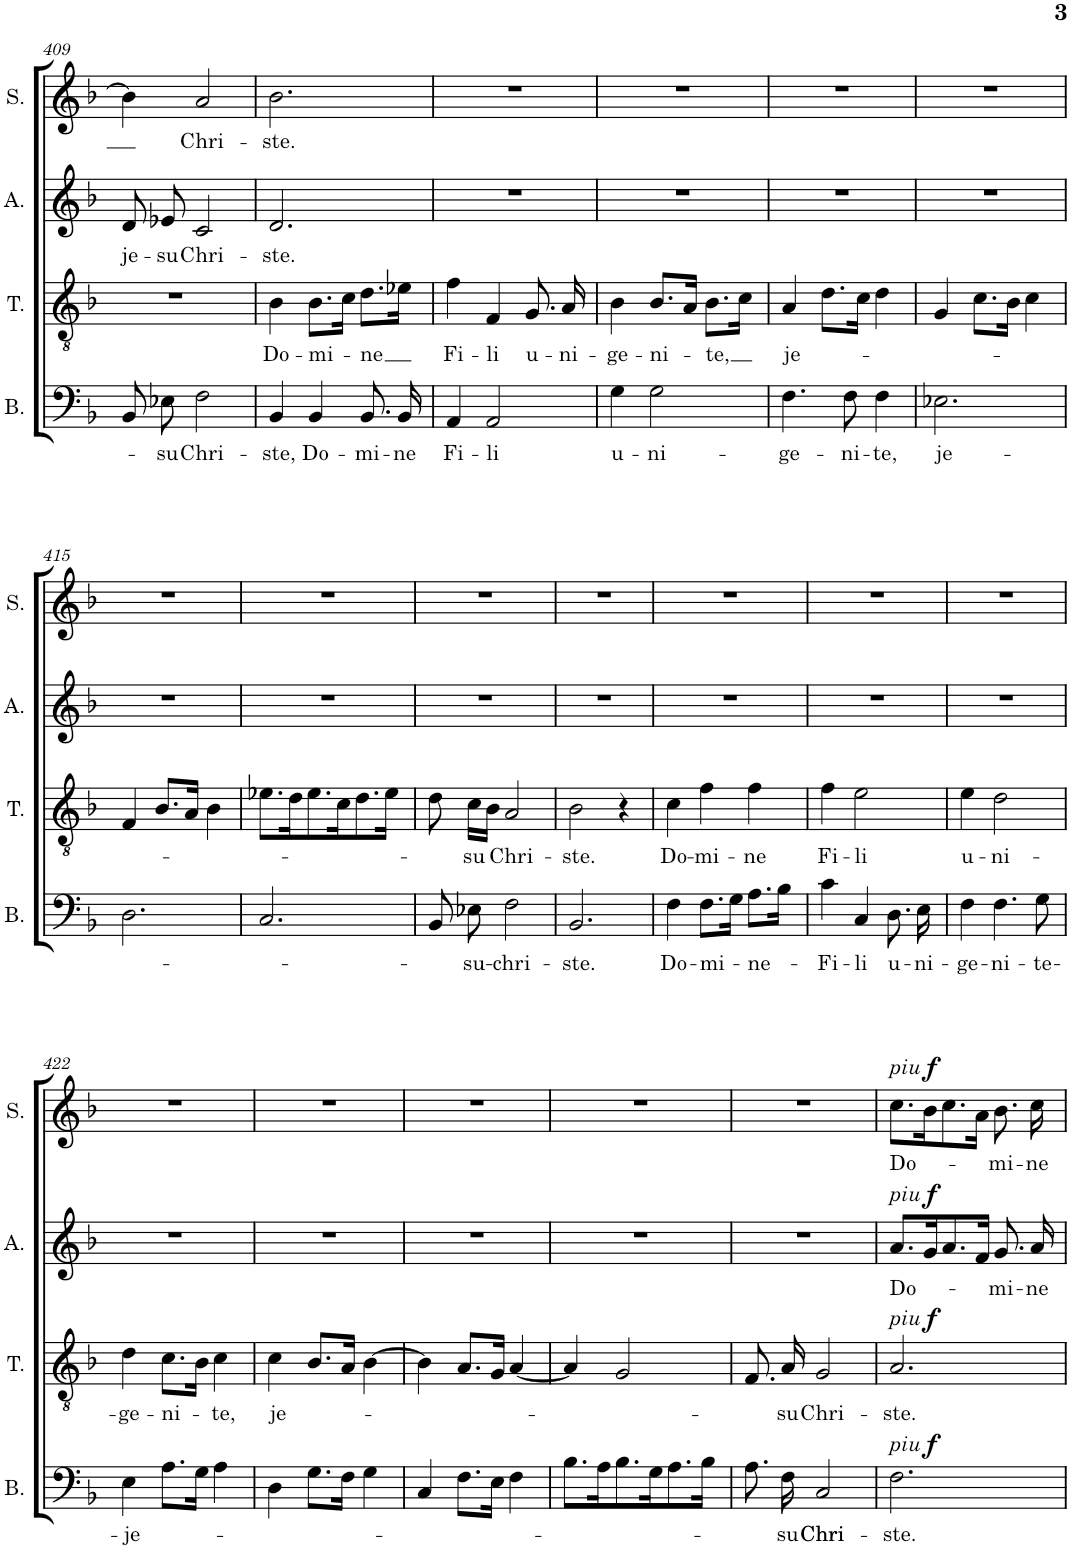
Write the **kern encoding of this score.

**kern	**text	**dynam	**kern	**text	**dynam	**kern	**text	**dynam	**kern	**text	**dynam
*part4	*part4	*part4	*part3	*part3	*part3	*part2	*part2	*part2	*part1	*part1	*part1
*staff4	*staff4	*staff4	*staff3	*staff3	*staff3	*staff2	*staff2	*staff2	*staff1	*staff1	*staff1
*I"Basse	*	*	*I"Ténor	*	*	*I"Alto	*	*	*I"Soprano	*	*
*I'B.	*	*	*I'T.	*	*	*I'A.	*	*	*I'S.	*	*
!!LO:PB:g=z
*clefF4	*	*	*clefGv2	*	*	*clefG2	*	*	*clefG2	*	*
*k[b-]	*	*	*k[b-]	*	*	*k[b-]	*	*	*k[b-]	*	*
*M3/4	*	*	*M3/4	*	*	*M3/4	*	*	*M3/4	*	*
=409	=409	=409	=409	=409	=409	=409	=409	=409	=409	=409	=409
!	!	!	!	!	!	!	!LO:LY:b	!	!	!	!
8BB-/	.	.	2.r	.	.	8d/	je-	.	4b-\]	.	.
!	!LO:LY:b	!	!	!	!	!	!LO:LY:b	!	!	!	!
8E-X\	-su	.	.	.	.	8e-X/	-su	.	.	.	.
!	!LO:LY:b	!	!	!	!	!	!LO:LY:b	!	!	!LO:LY:b	!
2F\	Chri-	.	.	.	.	2c/	Chri-	.	2a/	Chri-	.
=410	=410	=410	=410	=410	=410	=410	=410	=410	=410	=410	=410
!	!LO:LY:b	!	!	!LO:LY:b	!	!	!LO:LY:b	!	!	!LO:LY:b	!
4BB-/	-ste,	.	4B-\	Do-	.	2.d/	-ste.	.	2.b-\	-ste.	.
!	!LO:LY:b	!	!	!LO:LY:b	!	!	!	!	!	!	!
4BB-/	Do-	.	8.B-\L	-mi-	.	.	.	.	.	.	.
.	.	.	16c\Jk	.	.	.	.	.	.	.	.
!	!LO:LY:b	!	!	!LO:LY:b	!	!	!	!	!	!	!
8.BB-/	-mi-	.	8.d\L	ne	.	.	.	.	.	.	.
!	!LO:LY:b	!	!	!	!	!	!	!	!	!	!
16BB-/	-ne	.	16e-X\Jk	.	.	.	.	.	.	.	.
=411	=411	=411	=411	=411	=411	=411	=411	=411	=411	=411	=411
!	!LO:LY:b	!	!	!LO:LY:b	!	!	!	!	!	!	!
4AA/	Fi-	.	4f\	Fi-	.	2.r	.	.	2.r	.	.
!	!LO:LY:b	!	!	!LO:LY:b	!	!	!	!	!	!	!
2AA/	-li	.	4F/	-li	.	.	.	.	.	.	.
!	!	!	!	!LO:LY:b	!	!	!	!	!	!	!
.	.	.	8.G/	u-	.	.	.	.	.	.	.
!	!	!	!	!LO:LY:b	!	!	!	!	!	!	!
.	.	.	16A/	-ni-	.	.	.	.	.	.	.
=412	=412	=412	=412	=412	=412	=412	=412	=412	=412	=412	=412
!	!LO:LY:b	!	!	!LO:LY:b	!	!	!	!	!	!	!
4G\	u-	.	4B-\	-ge-	.	2.r	.	.	2.r	.	.
!	!LO:LY:b	!	!	!LO:LY:b	!	!	!	!	!	!	!
2G\	-ni-	.	8.B-/L	-ni-	.	.	.	.	.	.	.
.	.	.	16A/Jk	.	.	.	.	.	.	.	.
!	!	!	!	!LO:LY:b	!	!	!	!	!	!	!
.	.	.	8.B-\L	te,	.	.	.	.	.	.	.
.	.	.	16c\Jk	.	.	.	.	.	.	.	.
=413	=413	=413	=413	=413	=413	=413	=413	=413	=413	=413	=413
!	!LO:LY:b	!	!	!LO:LY:b	!	!	!	!	!	!	!
4.F\	-ge-	.	4A/	je-	.	2.r	.	.	2.r	.	.
.	.	.	8.d\L	.	.	.	.	.	.	.	.
!	!LO:LY:b	!	!	!	!	!	!	!	!	!	!
8F\	-ni-	.	.	.	.	.	.	.	.	.	.
.	.	.	16c\Jk	.	.	.	.	.	.	.	.
!	!LO:LY:b	!	!	!	!	!	!	!	!	!	!
4F\	-te,	.	4d\	.	.	.	.	.	.	.	.
=414	=414	=414	=414	=414	=414	=414	=414	=414	=414	=414	=414
!	!LO:LY:b	!	!	!	!	!	!	!	!	!	!
2.E-X\	je-	.	4G/	.	.	2.r	.	.	2.r	.	.
.	.	.	8.c\L	.	.	.	.	.	.	.	.
.	.	.	16B-\Jk	.	.	.	.	.	.	.	.
.	.	.	4c\	.	.	.	.	.	.	.	.
!!LO:LB:g=z
=415	=415	=415	=415	=415	=415	=415	=415	=415	=415	=415	=415
2.D\	.	.	4F/	.	.	2.r	.	.	2.r	.	.
.	.	.	8.B-/L	.	.	.	.	.	.	.	.
.	.	.	16A/Jk	.	.	.	.	.	.	.	.
.	.	.	4B-\	.	.	.	.	.	.	.	.
=416	=416	=416	=416	=416	=416	=416	=416	=416	=416	=416	=416
2.C/	.	.	8.e-X\L	.	.	2.r	.	.	2.r	.	.
.	.	.	16d\K	.	.	.	.	.	.	.	.
.	.	.	8.e-\	.	.	.	.	.	.	.	.
.	.	.	16c\K	.	.	.	.	.	.	.	.
.	.	.	8.d\	.	.	.	.	.	.	.	.
.	.	.	16e-\Jk	.	.	.	.	.	.	.	.
=417	=417	=417	=417	=417	=417	=417	=417	=417	=417	=417	=417
8BB-/	.	.	8d\	.	.	2.r	.	.	2.r	.	.
!	!LO:LY:b	!	!	!LO:LY:b	!	!	!	!	!	!	!
8E-X\	su-	.	16c\LL	su	.	.	.	.	.	.	.
.	.	.	16B-\JJ	.	.	.	.	.	.	.	.
!	!LO:LY:b	!	!	!LO:LY:b	!	!	!	!	!	!	!
2F\	-chri-	.	2A/	Chri-	.	.	.	.	.	.	.
=418	=418	=418	=418	=418	=418	=418	=418	=418	=418	=418	=418
!	!LO:LY:b	!	!	!LO:LY:b	!	!	!	!	!	!	!
2.BB-/	-ste.	.	2B-\	-ste.	.	2.r	.	.	2.r	.	.
.	.	.	4r	.	.	.	.	.	.	.	.
=419	=419	=419	=419	=419	=419	=419	=419	=419	=419	=419	=419
!	!LO:LY:b	!	!	!LO:LY:b	!	!	!	!	!	!	!
4F\	Do-	.	4c\	Do-	.	2.r	.	.	2.r	.	.
!	!LO:LY:b	!	!	!LO:LY:b	!	!	!	!	!	!	!
8.F\L	-mi-	.	4f\	-mi-	.	.	.	.	.	.	.
16G\Jk	.	.	.	.	.	.	.	.	.	.	.
!	!LO:LY:b	!	!	!LO:LY:b	!	!	!	!	!	!	!
8.A\L	ne-	.	4f\	-ne	.	.	.	.	.	.	.
16B-\Jk	.	.	.	.	.	.	.	.	.	.	.
=420	=420	=420	=420	=420	=420	=420	=420	=420	=420	=420	=420
!	!LO:LY:b	!	!	!LO:LY:b	!	!	!	!	!	!	!
4c\	Fi-	.	4f\	Fi-	.	2.r	.	.	2.r	.	.
!	!LO:LY:b	!	!	!LO:LY:b	!	!	!	!	!	!	!
4C/	-li	.	2e\	-li	.	.	.	.	.	.	.
!	!LO:LY:b	!	!	!	!	!	!	!	!	!	!
8.D\	u-	.	.	.	.	.	.	.	.	.	.
!	!LO:LY:b	!	!	!	!	!	!	!	!	!	!
16E\	-ni-	.	.	.	.	.	.	.	.	.	.
=421	=421	=421	=421	=421	=421	=421	=421	=421	=421	=421	=421
!	!LO:LY:b	!	!	!LO:LY:b	!	!	!	!	!	!	!
4F\	-ge-	.	4e\	u-	.	2.r	.	.	2.r	.	.
!	!LO:LY:b	!	!	!LO:LY:b	!	!	!	!	!	!	!
4.F\	-ni-	.	2d\	-ni-	.	.	.	.	.	.	.
!	!LO:LY:b	!	!	!	!	!	!	!	!	!	!
8G\	-te-	.	.	.	.	.	.	.	.	.	.
!!LO:LB:g=z
=422	=422	=422	=422	=422	=422	=422	=422	=422	=422	=422	=422
!	!LO:LY:b	!	!	!LO:LY:b	!	!	!	!	!	!	!
4E\	-je-	.	4d\	-ge-	.	2.r	.	.	2.r	.	.
!	!	!	!	!LO:LY:b	!	!	!	!	!	!	!
8.A\L	.	.	8.c\L	-ni-	.	.	.	.	.	.	.
16G\Jk	.	.	16B-\Jk	.	.	.	.	.	.	.	.
!	!	!	!	!LO:LY:b	!	!	!	!	!	!	!
4A\	.	.	4c\	te,	.	.	.	.	.	.	.
=423	=423	=423	=423	=423	=423	=423	=423	=423	=423	=423	=423
!	!	!	!	!LO:LY:b	!	!	!	!	!	!	!
4D\	.	.	4c\	je-	.	2.r	.	.	2.r	.	.
8.G\L	.	.	8.B-/L	.	.	.	.	.	.	.	.
16F\Jk	.	.	16A/Jk	.	.	.	.	.	.	.	.
4G\	.	.	[4B-\	.	.	.	.	.	.	.	.
=424	=424	=424	=424	=424	=424	=424	=424	=424	=424	=424	=424
4C/	.	.	4B-\]	.	.	2.r	.	.	2.r	.	.
8.F\L	.	.	8.A/L	.	.	.	.	.	.	.	.
16E\Jk	.	.	16G/Jk	.	.	.	.	.	.	.	.
4F\	.	.	[4A/	.	.	.	.	.	.	.	.
=425	=425	=425	=425	=425	=425	=425	=425	=425	=425	=425	=425
8.B-\L	.	.	4A/]	.	.	2.r	.	.	2.r	.	.
16A\K	.	.	.	.	.	.	.	.	.	.	.
8.B-\	.	.	2G/	.	.	.	.	.	.	.	.
16G\K	.	.	.	.	.	.	.	.	.	.	.
8.A\	.	.	.	.	.	.	.	.	.	.	.
16B-\Jk	.	.	.	.	.	.	.	.	.	.	.
=426	=426	=426	=426	=426	=426	=426	=426	=426	=426	=426	=426
8.A\	.	.	8.F/	.	.	2.r	.	.	2.r	.	.
!	!LO:LY:b	!	!	!LO:LY:b	!	!	!	!	!	!	!
16F\	su	.	16A/	su	.	.	.	.	.	.	.
!	!LO:LY:b	!	!	!LO:LY:b	!	!	!	!	!	!	!
2C/	Chri-	.	2G/	Chri-	.	.	.	.	.	.	.
=427	=427	=427	=427	=427	=427	=427	=427	=427	=427	=427	=427
!	!LO:LY:b	!LO:DY:a	!	!LO:LY:b	!	!	!LO:LY:b	!	!	!LO:LY:b	!
!	!	!LO:DY:n=1:a	!	!	!LO:DY:a	!	!	!	!	!	!
!	!	!	!	!	!LO:DY:n=1:a	!	!	!LO:DY:a	!	!	!
!	!	!	!	!	!	!	!	!LO:DY:n=1:a	!	!	!LO:DY:a
!	!	!	!	!	!	!	!	!	!	!	!LO:DY:n=1:a
2.F\	-ste.	other-dynamics f	2.A/	-ste.	other-dynamics f	8.a/L	Do-	other-dynamics f	8.cc\L	Do-	other-dynamics f
.	.	.	.	.	.	16g/K	.	.	16b-\K	.	.
.	.	.	.	.	.	8.a/	.	.	8.cc\	.	.
.	.	.	.	.	.	16f/Jk	.	.	16a\Jk	.	.
!	!	!	!	!	!	!	!LO:LY:b	!	!	!LO:LY:b	!
.	.	.	.	.	.	8.g/	mi-	.	8.b-\	mi-	.
!	!	!	!	!	!	!	!LO:LY:b	!	!	!LO:LY:b	!
.	.	.	.	.	.	16a/	-ne	.	16cc\	-ne	.
=	=	=	=	=	=	=	=	=	=	=	=
*-	*-	*-	*-	*-	*-	*-	*-	*-	*-	*-	*-
